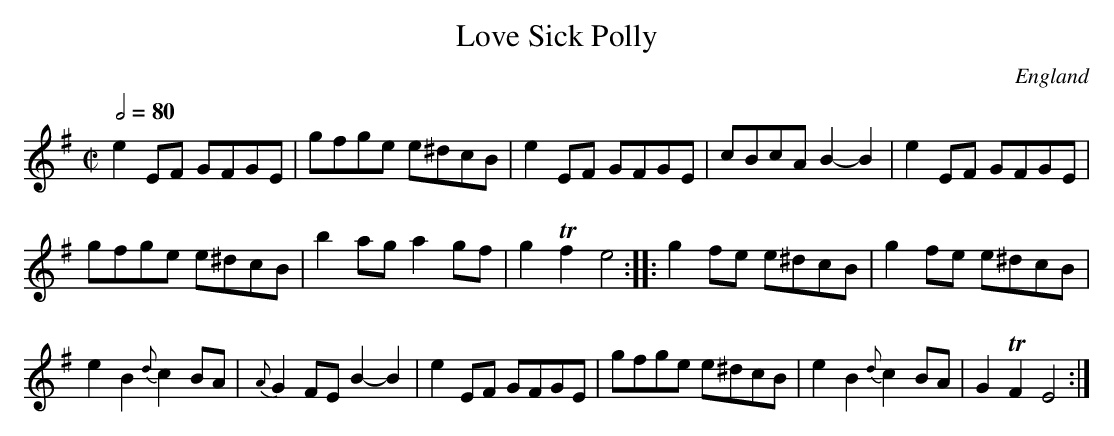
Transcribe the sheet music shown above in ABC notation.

X:1
T:Love Sick Polly
O:England
M:C|
L:1/8
Q:1/2=80
K:G major
e2 EF GFGE|gfge e^dcB|e2 EF GFGE|cBcA B2-B2|e2 EF GFGE|
gfge e^dcB|b2 ag a2 gf|g2Tf2 e4::g2 fe e^dcB|g2 fe e^dcB|
e2B2{d}c2 BA|{A}G2 FE B2-B2|e2 EF GFGE|\
gfge e^dcB|e2B2{d}c2 BA|G2TF2 E4:|
